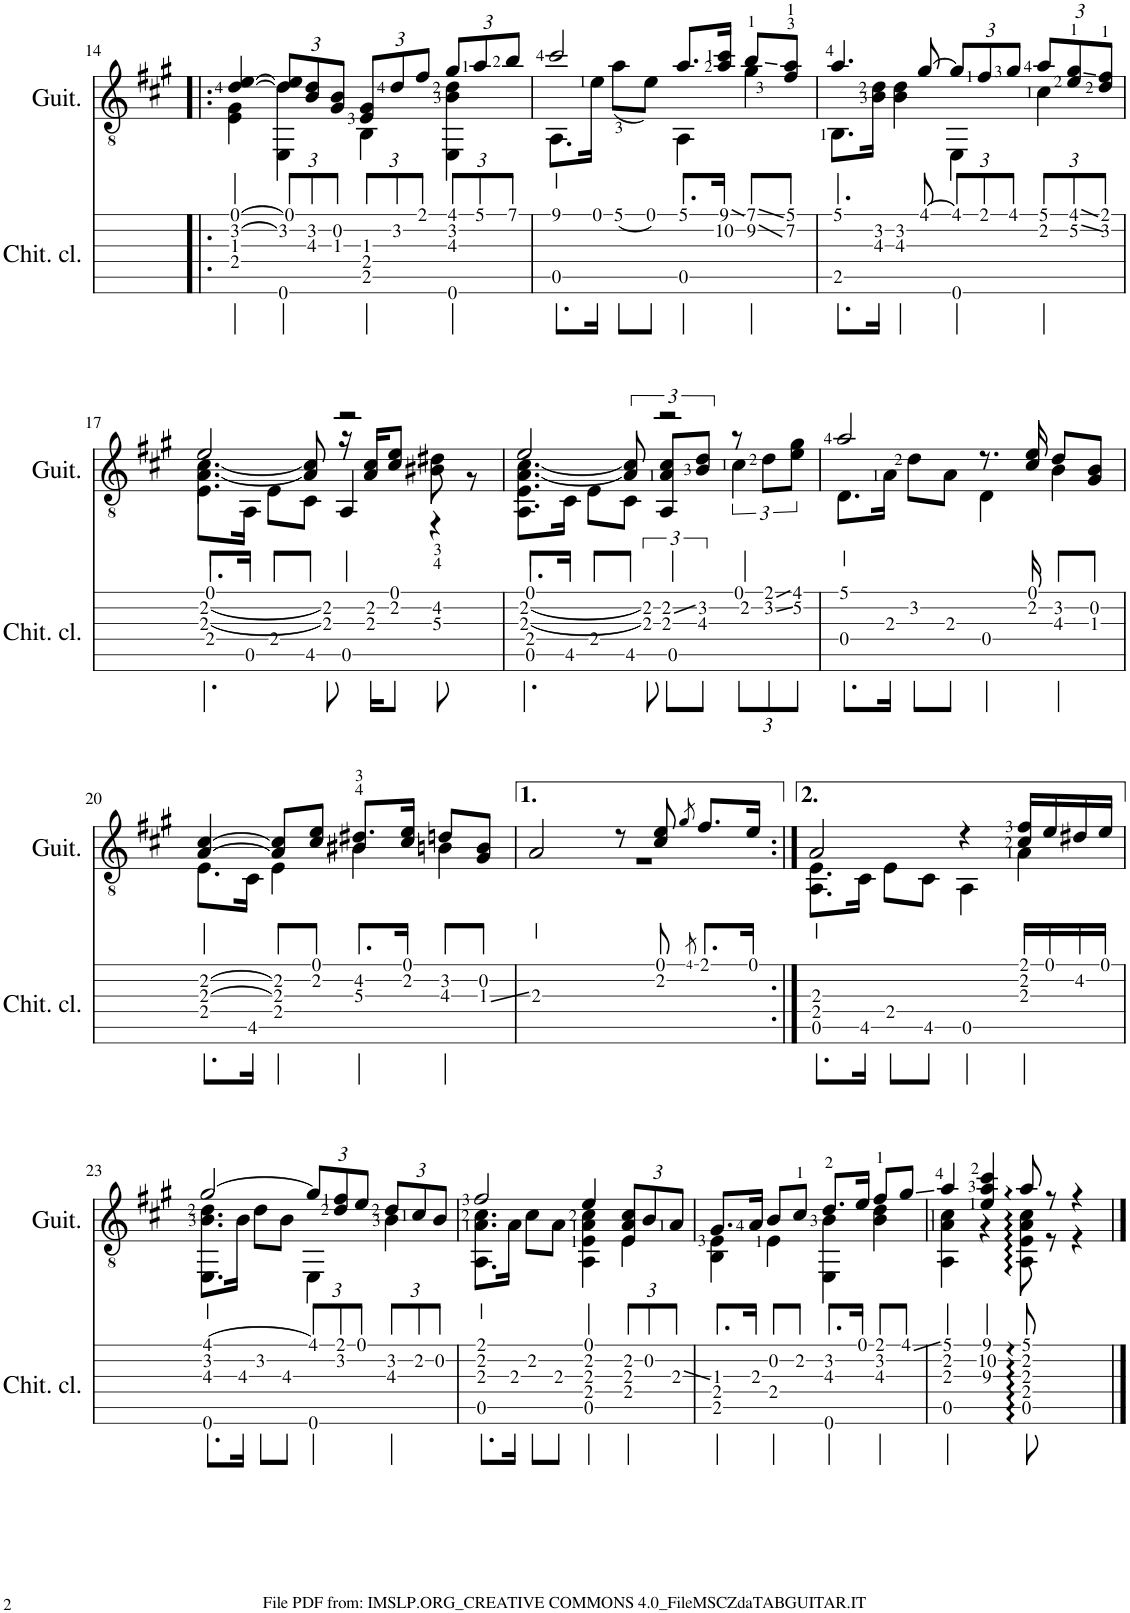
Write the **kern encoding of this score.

**kern	**kern
*part2	*part1
*staff2	*staff1
*I"Chitarra classica	*I"Guitar
*I'Chit. cl.	*I'Guit.
!!LO:PB:g=z
*	*clefGv2
*k[f#c#g#]	*k[f#c#g#]
*M4/4	*M4/4
=14!|:	=14!|:
*^	*^
[4d/ [4e/	4E\ 4G#\	[4d/ [4e/	4E\ 4G#\
*Xbrackettup	*	*Xbrackettup	*
12d/] 12e/]L	4EE\ 4d\	12d/] 12e/]L	4EE\ 4d\
12B/ 12d/	.	12B/ 12d/	.
12G#/ 12B/J	.	12G#/ 12B/J	.
12E/ 12G#/L	4BB\	12E/ 12G#/L	4BB\
12d/	.	12d/	.
12f#/J	.	12f#/J	.
12g#/L	4EE\ 4B\ 4d\	12g#/L	4EE\ 4B\ 4d\
12a/	.	12a/	.
12b/J	.	12b/J	.
=15	=15	=15	=15
2cc#/	8.AA\L	2cc#/	8.AA\L
.	16e\Jk	.	16e\Jk
.	(8a\L	.	(8a\L
.	8e\J)	.	8e\J)
8.a/L	4AA\	8.a/L	4AA\
16a/ 16cc#/Jk	.	16a/ 16cc#/Jk	.
8b/L	4g#\	8b/L	4g#\
8f#/ 8a/J	.	8f#/ 8a/J	.
=16	=16	=16	=16
4.a/	8.BB\L	4.a/	8.BB\L
.	16B\ 16d\Jk	.	16B\ 16d\Jk
.	4B\ 4d\	.	4B\ 4d\
[8g#/	.	[8g#/	.
12g#/L]	4EE\	12g#/L]	4EE\
12f#/	.	12f#/	.
12g#/J	.	12g#/J	.
12a/L	4c#\	12a/L	4c#\
12e/ 12g#/	.	12e/ 12g#/	.
12d/ 12f#/J	.	12d/ 12f#/J	.
!!LO:LB:g=z
=17	=17	=17	=17
*	*^	*	*^
2e/	[4.A\ [4.c#\	8.E/L	2e/	[4.A\ [4.c#\	8.E\L
.	.	16AA/Jk	.	.	16AA\Jk
.	.	8E/L	.	.	8E\L
.	8A\] 8c#\]	8C#/J	.	8A/] 8c#/]	8C#\J
2r	16r	4AA/	2r	16r	4AA/
.	16A\ 16c#\KL	.	.	16A/ 16c#/KL	.
.	8c#\ 8e\J	.	.	8c#/ 8e/J	.
.	8B#X\ 8d#X\	4r	.	8B#X\ 8d#X\	4r
.	8r	.	.	8r	.
=18	=18	=18	=18	=18	=18
2e/	[4.A\ [4.c#\	8.AA/ 8.E/L	2e/	[4.A\ [4.c#\	8.AA\ 8.E\L
.	.	16C#/Jk	.	.	16C#\Jk
.	.	8E/L	.	.	8E\L
.	8A\] 8c#\]	8C#/J	.	8A/] 8c#/]	8C#\J
2r	8A\ 8c#\L	4AA/	2r	8A/ 8c#/L	4AA/
.	8B\ 8d\J	.	.	8B/ 8d/J	.
*	*	*	*	*brackettup	*
.	12e\L	4c#/	.	12r	4c#\
.	12d\ 12f#\	.	.	12d\L	.
.	12e\ 12g#\J	.	.	12e\ 12g#\J	.
*	*v	*v	*	*	*
*	*	*	*v	*v
=19	=19	=19	=19
2a/	8.D\L	2a/	8.D\L
.	16A\Jk	.	16A\Jk
.	8d\L	.	8d\L
.	8A\J	.	8A\J
8.r	4D\	8.r	4D\
16c#/ 16e/	.	16c#/ 16e/	.
8d/L	4B\	8d/L	4B\
8G#/ 8B/J	.	8G#/ 8B/J	.
!!LO:LB:g=z	!!
=20	=20	=20	=20
[4A/ [4c#/	8.E\L	[4A/ [4c#/	8.E\L
.	16C#\Jk	.	16C#\Jk
8A/] 8c#/]L	4E\	8A/] 8c#/]L	4E\
8c#/ 8e/J	.	8c#/ 8e/J	.
8.B#X/ 8.d#X/L	4B#\	8.B#X/ 8.d#X/L	4B#\
16c#/ 16e/Jk	.	16c#/ 16e/Jk	.
8dn/L	4Bn\	8dn/L	4Bn\
8G#/ 8B/J	.	8G#/ 8B/J	.
=21	=21	=21	=21
2A/	1r	2A/	1r
8r	.	8r	.
8c#/ 8e/	.	8c#/ 8e/	.
8qg#/	.	8qg#/	.
8.f#/L	.	8.f#/L	.
16e/Jk	.	16e/Jk	.
=22:|!	=22:|!	=22:|!	=22:|!
2A/	8.AA\ 8.E\L	2A/	8.AA\ 8.E\L
.	16C#\Jk	.	16C#\Jk
.	8E\L	.	8E\L
.	8C#\J	.	8C#\J
4r	4AA\	4r	4AA\
16c#/ 16f#/LL	4A\	16c#/ 16f#/LL	4A\
16e/	.	16e/	.
16d#X/	.	16d#X/	.
16e/JJ	.	16e/JJ	.
!!LO:LB:g=z	!!
=23	=23	=23	=23
[2g#/	8.EE\ 8.B\ 8.d\L	[2g#/	8.EE\ 8.B\ 8.d\L
.	16B\Jk	.	16B\Jk
.	8d\L	.	8d\L
.	8B\J	.	8B\J
*	*	*Xbrackettup	*
12g#/L]	4EE\	12g#/L]	4EE\
12d/ 12f#/	.	12d/ 12f#/	.
12e/J	.	12e/J	.
12d/L	4B\	12d/L	4B\
12c#/	.	12c#/	.
12B/J	.	12B/J	.
=24	=24	=24	=24
2f#/	8.AA\ 8.A\ 8.c#\L	2f#/	8.AA\ 8.A\ 8.c#\L
.	16A\Jk	.	16A\Jk
.	8c#\L	.	8c#\L
.	8A\J	.	8A\J
4e/	4AA\ 4E\ 4A\ 4c#\	4e/	4AA\ 4E\ 4A\ 4c#\
12E/ 12A/ 12c#/L	4E\	12E/ 12A/ 12c#/L	4E\
12B/	.	12B/	.
12A/J	.	12A/J	.
=25	=25	=25	=25
8.G#/L	4BB\ 4E\	8.G#/L	4BB\ 4E\
16A/Jk	.	16A/Jk	.
8B/L	4E\	8B/L	4E\
8c#/J	.	8c#/J	.
8.d/L	4EE\ 4B\	8.d/L	4EE\ 4B\
16e/Jk	.	16e/Jk	.
8f#/L	4B\ 4d\	8f#/L	4B\ 4d\
8g#/J	.	8g#/J	.
=26	=26	=26	=26
4a/	4AA\ 4A\ 4c#\	4a/	4AA\ 4A\ 4c#\
4e/ 4a/ 4cc#/	4r	4e/ 4a/ 4cc#/	4r
8a/	8AA\:: 8E\:: 8A\:: 8c#\::	8a/	8AA\:: 8E\:: 8A\:: 8c#\::
8r	8r	8r	8r
4r	4r	4r	4r
*v	*v	*	*
*	*v	*v
==	==
*-	*-
